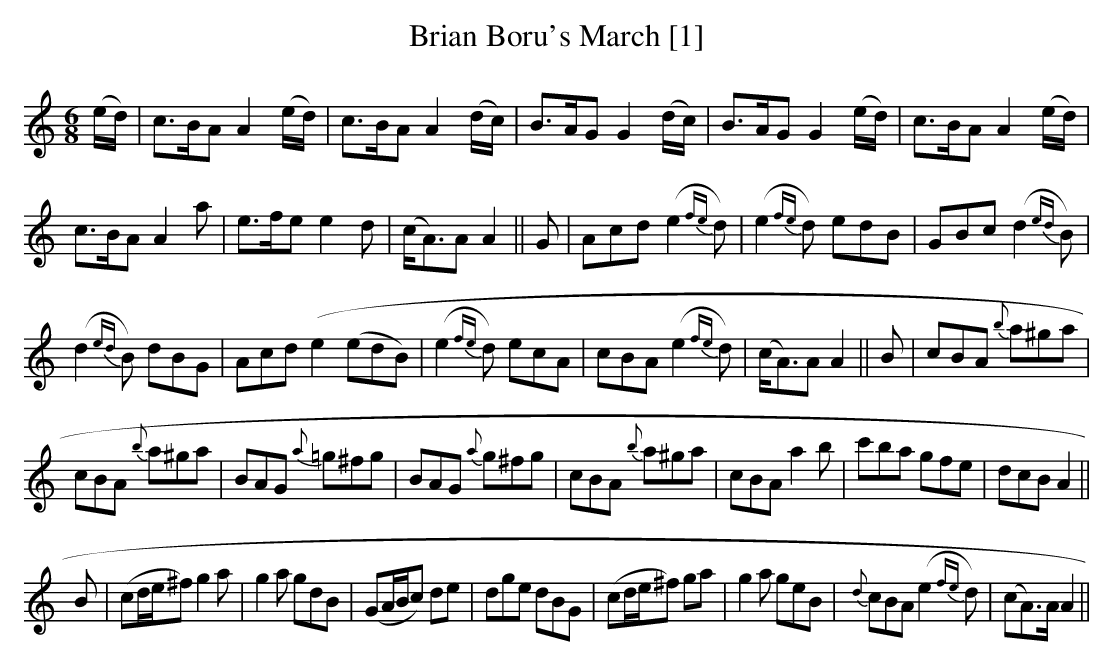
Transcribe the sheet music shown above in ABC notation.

X:1
T:Brian Boru's March [1]
M:6/8
L:1/8
K:A Minor
(e/d/) | c>BA A2 (e/d/) | c>BA A2 (d/c/) | B>AG G2 (d/c/) | B>AG G2 (e/d/) | c>BA A2 (e/d/) |
c>BA A2a | e>fe e2d | (c<A)A A2 || G | Acd (e2{fe}d) | (e2{fe}d) edB | GBc (d2{ed}B) |
(d2{ed}B) dBG | Acd (e2(ed}B) |(e2{fe}d) ecA | cBA (e2{fe}d) | (c<A)A A2 || B | cBA {b}a^ga |
cBA {b}a^ga | BAG {a}=g^fg | BAG {a}g^fg | cBA {b}a^ga | cBA a2b | c'ba gfe | dcB A2 ||
B | (cd/e/^f) g2a | g2a gdB | (GA/B/c) de | dge dBG | (cd/e/^f) ga | g2a geB | {d}cBA (e2{fe}d) | (cA>)A A2 ||
